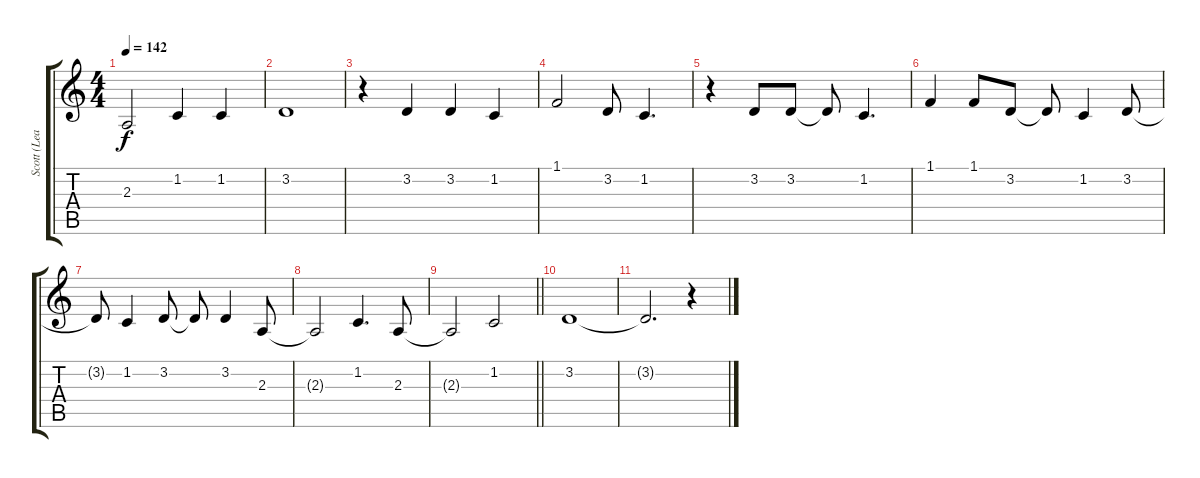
\track ("Scott (Lead Vocals)" "Scott (Lea") {instrument lead2sawtooth}
\staff {score tabs}
\tuning (E4 B3 G3 D3 A2 E2) {hide}
\ts (4 4)
\tempo 142
\clef g2
\ks c
2.3{t}.2{dy f} 1.2.4 1.2.4 |
3.2.1 |
r.4 3.2.4 3.2.4 1.2.4 |
1.1.2 3.2.8 1.2.4{d} |
r.4 3.2.8 3.2.8 3.2{t}.8 1.2.4{d} |
1.1.4 1.1.8 3.2.8 3.2{t}.8 1.2.4 3.2.8 |
3.2{t}.8 1.2.4 3.2.8 3.2{t}.8 3.2.4 2.3.8 |
2.3{t}.2 1.2.4{d} 2.3.8 |
\barLineRight lightlight
2.3{t}.2 1.2.2 |
3.2.1 |
3.2{t}.2{d} r.4
